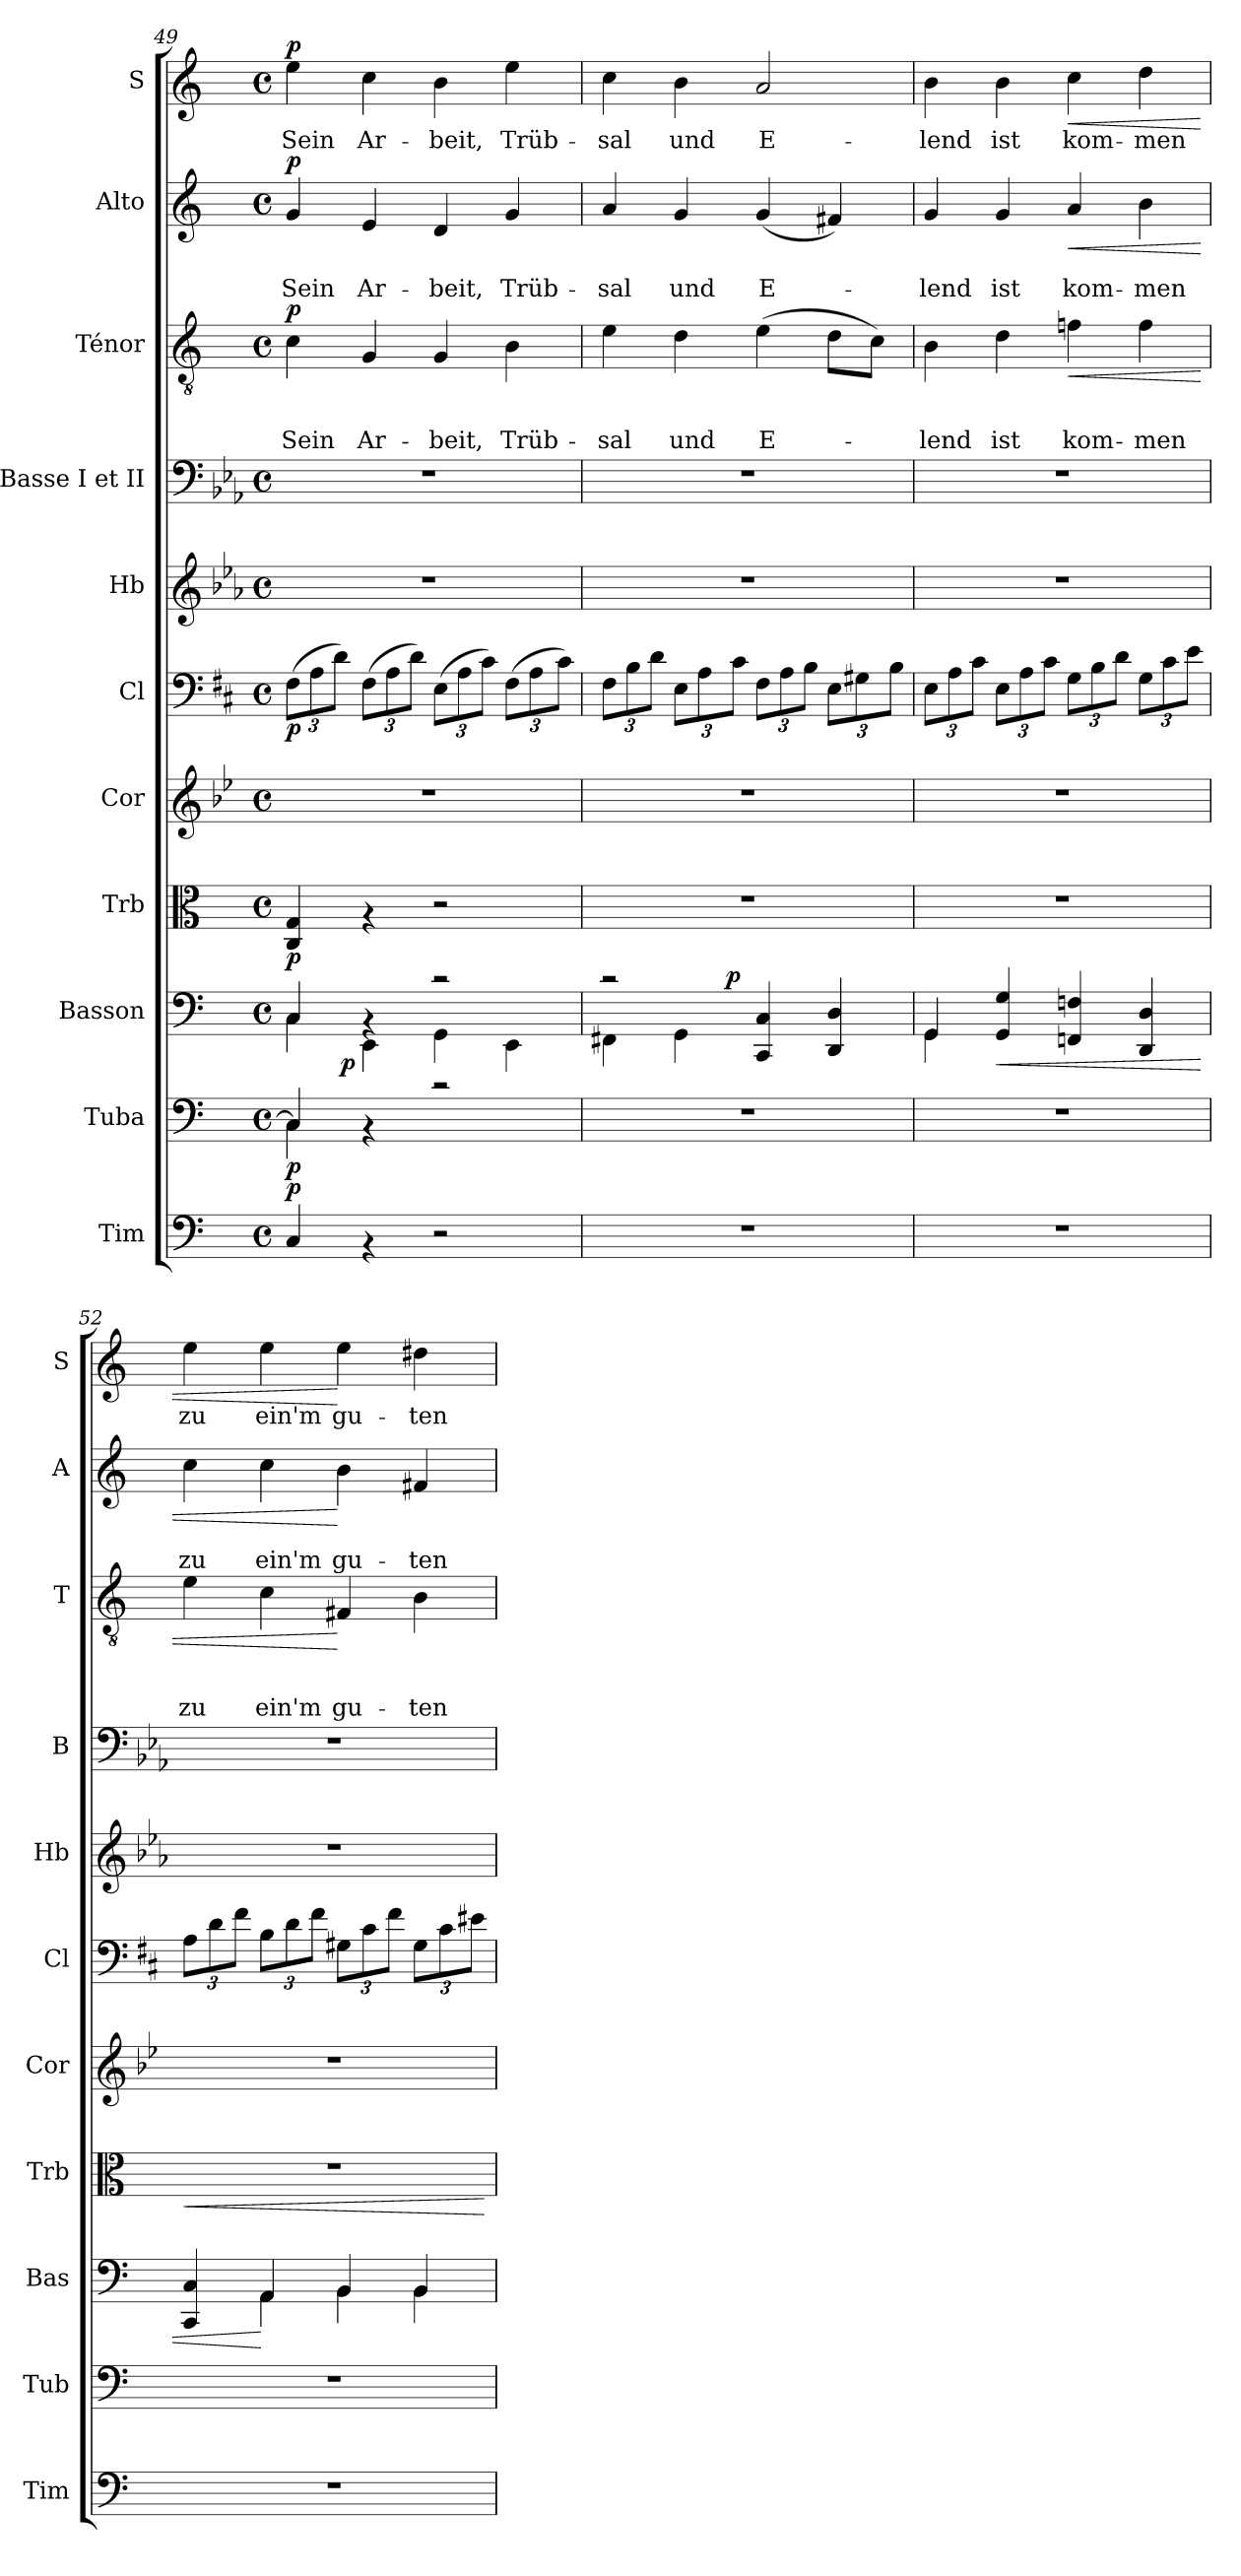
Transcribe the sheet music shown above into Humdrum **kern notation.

**kern	**dynam	**kern	**dynam	**kern	**dynam	**kern	**dynam	**kern	**kern	**dynam	**kern	**kern	**kern	**text	**text	**text	**dynam	**kern	**text	**text	**dynam	**kern	**text	**dynam
*part11	*part11	*part10	*part10	*part9	*part9	*part8	*part8	*part7	*part6	*part6	*part5	*part4	*part3	*part3	*part3	*part3	*part3	*part2	*part2	*part2	*part2	*part1	*part1	*part1
*staff11	*staff11	*staff10	*staff10	*staff9	*staff9	*staff8	*staff8	*staff7	*staff6	*staff6	*staff5	*staff4	*staff3	*staff3	*staff3	*staff3	*staff3	*staff2	*staff2	*staff2	*staff2	*staff1	*staff1	*staff1
*I"Tim	*	*I"Tuba	*	*I"Basson	*	*I"Trb	*	*I"Cor	*I"Cl	*	*I"Hb	*I"Basse I et II	*I"Ténor	*	*	*	*	*I"Alto	*	*	*	*I"S	*	*
*I'Tim	*	*I'Tub	*	*I'Bas	*	*I'Trb	*	*I'Cor	*I'Cl	*	*I'Hb	*I'B	*I'T	*	*	*	*	*I'A	*	*	*	*I'S	*	*
!!LO:PB:g=z
*clefF4	*	*clefF4	*	*clefF4	*	*clefC3	*	*clefG2	*clefF4	*	*clefG2	*clefF4	*clefGv2	*	*	*	*	*clefG2	*	*	*	*clefG2	*	*
*	*	*	*	*	*	*	*	*ITrd4c7	*ITrd1c2	*	*	*	*	*	*	*	*	*	*	*	*	*	*	*
*k[]	*	*k[]	*	*k[]	*	*k[]	*	*k[b-e-a-]	*k[]	*	*k[b-e-a-]	*k[b-e-a-]	*k[]	*	*	*	*	*k[]	*	*	*	*k[]	*	*
*C:	*	*C:	*	*C:	*	*C:	*	*E-:	*C:	*	*E-:	*E-:	*C:	*	*	*	*	*C:	*	*	*	*C:	*	*
*M4/4	*	*M4/4	*	*M4/4	*	*M4/4	*	*M4/4	*M4/4	*	*M4/4	*M4/4	*M4/4	*	*	*	*	*M4/4	*	*	*	*M4/4	*	*
*met(c)	*	*met(c)	*	*met(c)	*	*met(c)	*	*met(c)	*met(c)	*	*met(c)	*met(c)	*met(c)	*	*	*	*	*met(c)	*	*	*	*met(c)	*	*
=49	=49	=49	=49	=49	=49	=49	=49	=49	=49	=49	=49	=49	=49	=49	=49	=49	=49	=49	=49	=49	=49	=49	=49	=49
*	*	*^	*	*^	*	*	*	*	*	*	*	*	*	*	*	*	*	*	*	*	*	*	*	*
*	*	*	*	*	*	*	*	*	*	*	*Xbrackettup	*	*	*	*	*	*	*	*	*	*	*	*	*	*	*
!	!LO:DY:a	!	!	!LO:DY:b	!	!	!	!	!LO:DY:b	!	!	!LO:DY:b	!	!	!	!	!	!LO:LY:b	!LO:DY:a	!	!	!LO:LY:b	!LO:DY:a	!	!LO:LY:b	!LO:DY:a
*	*	*	*	*	*	*^	*	*	*	*	*	*	*	*	*	*	*	*	*	*	*	*	*	*	*	*
4C/	p	4C/	4C\]	p	4C/	4C\	6ryy	.	4C/ 4G/	p	1r	(>12E\L	p	1r	1r	4c\	.	.	Sein	p	4g/	.	Sein	p	4ee\	Sein	p
.	.	.	.	.	.	.	.	.	.	.	.	12G\	.	.	.	.	.	.	.	.	.	.	.	.	.	.	.
.	.	.	.	.	.	.	96ryy	.	.	.	.	12c\J)	.	.	.	.	.	.	.	.	.	.	.	.	.	.	.
!	!	!	!	!	!	!	!	!LO:DY:b	!	!	!	!	!	!	!	!	!	!	!	!	!	!	!	!	!	!	!
.	.	.	.	.	.	.	3%2ryy	p	.	.	.	.	.	.	.	.	.	.	.	.	.	.	.	.	.	.	.
!	!	!	!	!	!	!	!	!	!	!	!	!	!	!	!	!	!	!	!LO:LY:b	!	!	!	!LO:LY:b	!	!	!LO:LY:b	!
4rAA	.	4rAA	2.ryy	.	4rAA	4EE\	.	.	4rG	.	.	(>12E\L	.	.	.	4G/	.	.	Ar-	.	4e/	.	Ar-	.	4cc\	Ar-	.
.	.	.	.	.	.	.	.	.	.	.	.	12G\	.	.	.	.	.	.	.	.	.	.	.	.	.	.	.
.	.	.	.	.	.	.	.	.	.	.	.	12c\J)	.	.	.	.	.	.	.	.	.	.	.	.	.	.	.
!	!	!	!	!	!	!	!	!	!	!	!	!	!	!	!	!	!	!	!LO:LY:b	!	!	!	!LO:LY:b	!	!	!LO:LY:b	!
2r	.	2rc	.	.	2rc	4GG\	.	.	2r	.	.	(>12D\L	.	.	.	4G/	.	.	-beit,	.	4d/	.	-beit,	.	4b\	-beit,	.
.	.	.	.	.	.	.	.	.	.	.	.	12G\	.	.	.	.	.	.	.	.	.	.	.	.	.	.	.
.	.	.	.	.	.	.	.	.	.	.	.	12B\J)	.	.	.	.	.	.	.	.	.	.	.	.	.	.	.
!	!	!	!	!	!	!	!	!	!	!	!	!	!	!	!	!	!	!	!LO:LY:b	!	!	!	!LO:LY:b	!	!	!LO:LY:b	!
.	.	.	.	.	.	4EE\	.	.	.	.	.	(>12E\L	.	.	.	4B\	.	.	Trüb-	.	4g/	.	Trüb-	.	4ee\	Trüb-	.
.	.	.	.	.	.	.	.	.	.	.	.	12G\	.	.	.	.	.	.	.	.	.	.	.	.	.	.	.
.	.	.	.	.	.	.	12...ryy	.	.	.	.	.	.	.	.	.	.	.	.	.	.	.	.	.	.	.	.
.	.	.	.	.	.	.	.	.	.	.	.	12B\J)	.	.	.	.	.	.	.	.	.	.	.	.	.	.	.
*	*	*v	*v	*	*	*	*	*	*	*	*	*	*	*	*	*	*	*	*	*	*	*	*	*	*	*	*
=50	=50	=50	=50	=50	=50	=50	=50	=50	=50	=50	=50	=50	=50	=50	=50	=50	=50	=50	=50	=50	=50	=50	=50	=50	=50	=50
!	!	!	!	!	!	!	!	!	!	!	!	!	!	!	!	!	!	!LO:LY:b	!	!	!	!LO:LY:b	!	!	!LO:LY:b	!
1r	.	1r	.	2rc	4FF#X\	4ryy	.	1r	.	1r	12E\L	.	1r	1r	4e\	.	.	-sal	.	4a/	.	-sal	.	4cc\	-sal	.
.	.	.	.	.	.	.	.	.	.	.	12A\	.	.	.	.	.	.	.	.	.	.	.	.	.	.	.
.	.	.	.	.	.	.	.	.	.	.	12c\J	.	.	.	.	.	.	.	.	.	.	.	.	.	.	.
!	!	!	!	!	!	!	!	!	!	!	!	!	!	!	!	!	!	!LO:LY:b	!	!	!	!LO:LY:b	!	!	!LO:LY:b	!
.	.	.	.	.	4GG\	8ryy	.	.	.	.	12D\L	.	.	.	4d\	.	.	und	.	4g/	.	und	.	4b\	und	.
.	.	.	.	.	.	.	.	.	.	.	12G\	.	.	.	.	.	.	.	.	.	.	.	.	.	.	.
.	.	.	.	.	.	32ryy	.	.	.	.	.	.	.	.	.	.	.	.	.	.	.	.	.	.	.	.
!	!	!	!	!	!	!	!LO:DY:a	!	!	!	!	!	!	!	!	!	!	!	!	!	!	!	!	!	!	!
.	.	.	.	.	.	2ryy	p	.	.	.	.	.	.	.	.	.	.	.	.	.	.	.	.	.	.	.
.	.	.	.	.	.	.	.	.	.	.	12B\J	.	.	.	.	.	.	.	.	.	.	.	.	.	.	.
!	!	!	!	!	!	!	!	!	!	!	!	!	!	!	!	!	!	!LO:LY:b	!	!	!	!LO:LY:b	!	!	!LO:LY:b	!
.	.	.	.	4CC/ 4C/	2ryy	.	.	.	.	.	12E\L	.	.	.	(>4e\	.	.	E-	.	(<4g/	.	E-	.	2a/	E-	.
.	.	.	.	.	.	.	.	.	.	.	12G\	.	.	.	.	.	.	.	.	.	.	.	.	.	.	.
.	.	.	.	.	.	.	.	.	.	.	12A\J	.	.	.	.	.	.	.	.	.	.	.	.	.	.	.
.	.	.	.	4DD/ 4D/	.	.	.	.	.	.	12D\L	.	.	.	8d\L	.	.	.	.	4f#X/)	.	.	.	.	.	.
.	.	.	.	.	.	.	.	.	.	.	12F#X\	.	.	.	.	.	.	.	.	.	.	.	.	.	.	.
.	.	.	.	.	.	.	.	.	.	.	.	.	.	.	8c\J)	.	.	.	.	.	.	.	.	.	.	.
.	.	.	.	.	.	16.ryy	.	.	.	.	.	.	.	.	.	.	.	.	.	.	.	.	.	.	.	.
.	.	.	.	.	.	.	.	.	.	.	12A\J	.	.	.	.	.	.	.	.	.	.	.	.	.	.	.
=51	=51	=51	=51	=51	=51	=51	=51	=51	=51	=51	=51	=51	=51	=51	=51	=51	=51	=51	=51	=51	=51	=51	=51	=51	=51	=51
!	!	!	!	!	!	!	!	!	!	!	!	!	!	!	!	!	!	!LO:LY:b	!	!	!	!LO:LY:b	!	!	!LO:LY:b	!
*	*	*	*	*	*v	*v	*	*	*	*	*	*	*	*	*	*	*	*	*	*	*	*	*	*	*	*
1r	.	1r	.	4GG/	4GG\	.	1r	.	1r	12D\L	.	1r	1r	4B\	.	.	-lend	.	4g/	.	-lend	.	4b\	-lend	.
.	.	.	.	.	.	.	.	.	.	12G\	.	.	.	.	.	.	.	.	.	.	.	.	.	.	.
.	.	.	.	.	.	.	.	.	.	12B\J	.	.	.	.	.	.	.	.	.	.	.	.	.	.	.
!	!	!	!	!	!	!LO:HP:b	!	!	!	!	!	!	!	!	!	!	!LO:LY:b	!	!	!	!LO:LY:b	!	!	!LO:LY:b	!
.	.	.	.	4GG/ 4G/	2.ryy	<	.	.	.	12D\L	.	.	.	4d\	.	.	ist	.	4g/	.	ist	.	4b\	ist	.
.	.	.	.	.	.	.	.	.	.	12G\	.	.	.	.	.	.	.	.	.	.	.	.	.	.	.
.	.	.	.	.	.	.	.	.	.	12B\J	.	.	.	.	.	.	.	.	.	.	.	.	.	.	.
!	!	!	!	!	!	!	!	!	!	!	!	!	!	!	!	!	!LO:LY:b	!LO:HP:b	!	!	!LO:LY:b	!LO:HP:b	!	!LO:LY:b	!LO:HP:b
.	.	.	.	4FFn/ 4Fn/	.	.	.	.	.	12F\L	.	.	.	4fn\	.	.	kom-	<	4a/	.	kom-	<	4cc\	kom-	<
.	.	.	.	.	.	.	.	.	.	12A\	.	.	.	.	.	.	.	.	.	.	.	.	.	.	.
.	.	.	.	.	.	.	.	.	.	12c\J	.	.	.	.	.	.	.	.	.	.	.	.	.	.	.
!	!	!	!	!	!	!	!	!	!	!	!	!	!	!	!	!	!LO:LY:b	!	!	!	!LO:LY:b	!	!	!LO:LY:b	!
.	.	.	.	4DD/ 4D/	.	.	.	.	.	12F\L	.	.	.	4f\	.	.	-men	.	4b\	.	-men	.	4dd\	-men	.
.	.	.	.	.	.	.	.	.	.	12B\	.	.	.	.	.	.	.	.	.	.	.	.	.	.	.
.	.	.	.	.	.	.	.	.	.	12d\J	.	.	.	.	.	.	.	.	.	.	.	.	.	.	.
=52	=52	=52	=52	=52	=52	=52	=52	=52	=52	=52	=52	=52	=52	=52	=52	=52	=52	=52	=52	=52	=52	=52	=52	=52	=52
!	!	!	!	!	!	!	!	!LO:HP:b	!	!	!	!	!	!	!	!	!LO:LY:b	!	!	!	!LO:LY:b	!	!	!LO:LY:b	!
1r	.	1r	.	4CC/ 4C/	4ryy	.	1r	<	1r	12G\L	.	1r	1r	4e\	.	.	zu	.	4cc\	.	zu	.	4ee\	zu	.
.	.	.	.	.	.	.	.	.	.	12c\	.	.	.	.	.	.	.	.	.	.	.	.	.	.	.
.	.	.	.	.	.	.	.	.	.	12e\J	.	.	.	.	.	.	.	.	.	.	.	.	.	.	.
!	!	!	!	!	!	!	!	!	!	!	!	!	!	!	!	!	!LO:LY:b	!	!	!	!LO:LY:b	!	!	!LO:LY:b	!
.	.	.	.	4AA/	4AA\	[	.	.	.	12A\L	.	.	.	4c\	.	.	ein'm	.	4cc\	.	ein'm	.	4ee\	ein'm	.
.	.	.	.	.	.	.	.	.	.	12c\	.	.	.	.	.	.	.	.	.	.	.	.	.	.	.
.	.	.	.	.	.	.	.	.	.	12e\J	.	.	.	.	.	.	.	.	.	.	.	.	.	.	.
!	!	!	!	!	!	!	!	!	!	!	!	!	!	!	!	!	!LO:LY:b	!	!	!	!LO:LY:b	!	!	!LO:LY:b	!
.	.	.	.	4BB/	4BB\	.	.	.	.	12F#X\L	.	.	.	4F#X/	.	.	gu-	[	4b\	.	gu-	[	4ee\	gu-	[
.	.	.	.	.	.	.	.	.	.	12B\	.	.	.	.	.	.	.	.	.	.	.	.	.	.	.
.	.	.	.	.	.	.	.	.	.	12e\J	.	.	.	.	.	.	.	.	.	.	.	.	.	.	.
!	!	!	!	!	!	!	!	!	!	!	!	!	!	!	!	!	!LO:LY:b	!	!	!	!LO:LY:b	!	!	!LO:LY:b	!
.	.	.	.	4BB/	4BB\	.	.	.	.	12F#\L	.	.	.	4B\	.	.	-ten	.	4f#X/	.	-ten	.	4dd#X\	-ten	.
.	.	.	.	.	.	.	.	.	.	12B\	.	.	.	.	.	.	.	.	.	.	.	.	.	.	.
.	.	.	.	.	.	.	.	.	.	12d#X\J	.	.	.	.	.	.	.	.	.	.	.	.	.	.	.
*	*	*	*	*v	*v	*	*	*	*	*	*	*	*	*	*	*	*	*	*	*	*	*	*	*	*
.	.	.	.	.	.	.	[	.	.	.	.	.	.	.	.	.	.	.	.	.	.	.	.	.
=	=	=	=	=	=	=	=	=	=	=	=	=	=	=	=	=	=	=	=	=	=	=	=	=
*-	*-	*-	*-	*-	*-	*-	*-	*-	*-	*-	*-	*-	*-	*-	*-	*-	*-	*-	*-	*-	*-	*-	*-	*-
